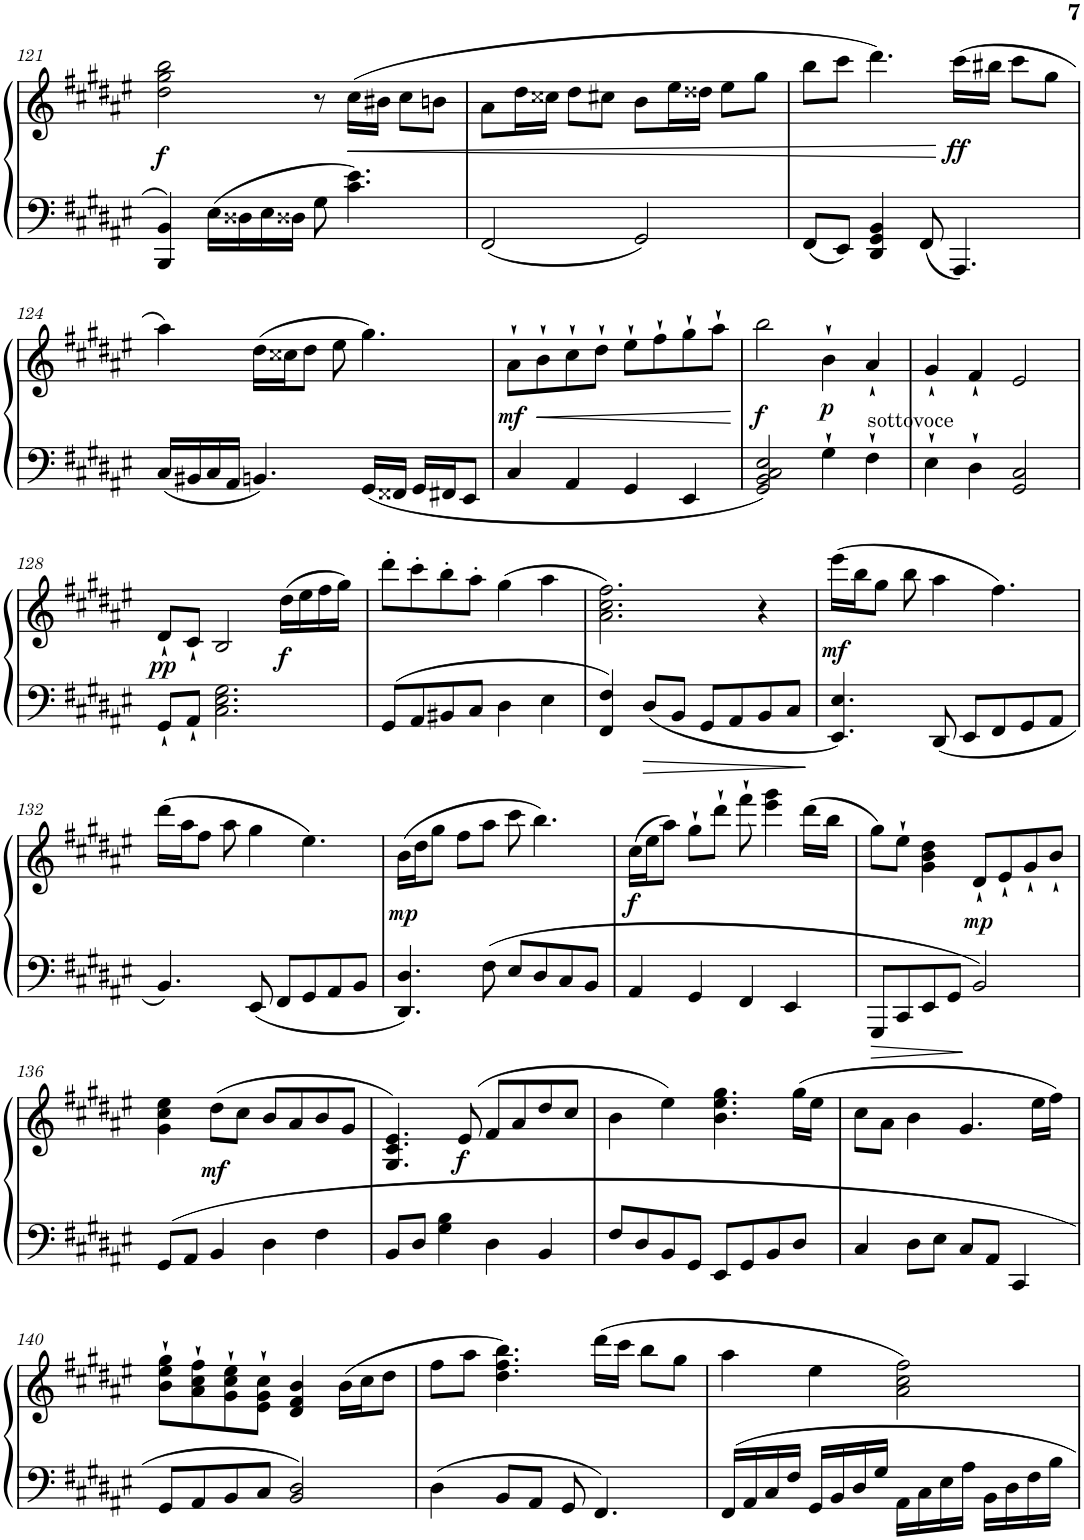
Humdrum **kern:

**kern	**kern	**dynam
*part1	*part1	*part1
*staff2	*staff1	*staff1/2
*I"Piano	*	*
*I'Pno.	*	*
!!LO:PB:g=z
*clefF4	*clefG2	*
*k[f#c#g#d#a#e#]	*k[f#c#g#d#a#e#]	*
*M4/4	*M4/4	*
=121	=121	=121
!	!	!LO:DY:b
4BBB/ 4BB/	2dd#\ 2gg#\ 2bb\	f
16E#\LL	.	.
16D##X\	.	.
16E#\	.	.
16D##X\JJ	.	.
8G#\	8r	.
!	!	!LO:HP:b
4.c#\ 4.e#\	(16cc#\LL	<
.	16b#X\JJ	.
.	8cc#\L	.
.	8bn\J	.
=122	=122	=122
2FF#/	8a#\L	.
.	16dd#\L	.
.	16cc##X\JJ	.
.	8dd#\L	.
.	8cc#X\J	.
2GG#/	8b\L	.
.	16ee#\L	.
.	16dd##X\JJ	.
.	8ee#\L	.
.	8gg#\J	.
=123	=123	=123
8FF#/L	8bb\L	.
8EE#/J	8ccc#\J	.
4DD#/ 4GG#/ 4BB/	4.ddd#\)	.
8FF#/	.	.
!	!	!LO:DY:n=1:b
4.AAA#/	(16ccc#\LL	[ ff
.	16bb#X\JJ	.
.	8ccc#\L	.
.	8gg#\J	.
!!LO:LB:g=z
=124	=124	=124
16C#/LL	4aa#\)	.
16BB#X/	.	.
16C#/	.	.
16AA#/JJ	.	.
4.BBn/	(16dd#\LL	.
.	16cc##X\J	.
.	8dd#\J	.
.	8ee#\	.
16GG#/LL	4.gg#\)	.
16FF##X/JJ	.	.
16GG#/LL	.	.
16FF#X/J	.	.
8EE#/J	.	.
=125	=125	=125
!	!	!LO:DY:b
4C#/	8a#`\L	mf
!	!	!LO:HP:b
.	8b`\	<
4AA#/	8cc#`\	.
.	8dd#`\J	.
4GG#/	8ee#`\L	.
.	8ff#`\	.
4EE#/	8gg#`\	.
.	8aa#`\J	.
.	.	[
=126	=126	=126
!	!	!LO:DY:b
2GG#/ 2BB/ 2C#/ 2E#/	2bb\	f
!	!	!LO:DY:b
4G#`\	4b`\	p
!	!LO:TX:b:t=sottovoce	!
4F#`\	4a#`/	.
=127	=127	=127
4E#`\	4g#`/	.
4D#`\	4f#`/	.
2GG#/ 2C#/	2e#/	.
!!LO:LB:g=z
=128	=128	=128
!	!	!LO:DY:b
8GG#`/L	8d#`/L	pp
8AA#`/J	8c#`/J	.
2.C#\ 2.E#\ 2.G#\	2B/	.
!	!	!LO:DY:b
.	(16dd#\LL	f
.	16ee#\	.
.	16ff#\	.
.	16gg#\JJ)	.
=129	=129	=129
8GG#/L	8ddd#'\L	.
8AA#/	8ccc#'\	.
8BB#X/	8bb'\	.
8C#/J	8aa#'\J	.
4D#\	(4gg#\	.
4E#\	4aa#\	.
=130	=130	=130
4FF#/ 4F#/	2.a#\ 2.cc#\ 2.ff#\)	.
8D#/L	.	.
8BB/J	.	.
8GG#/L	.	.
8AA#/	.	.
8BB/	4r	.
8C#/J	.	.
=131	=131	=131
!	!	!LO:DY:b
4.EE#/ 4.E#/	(16eee#\LL	mf
.	16bb\J	.
.	8gg#\J	.
.	8bb\	.
8DD#/	4aa#\	.
8EE#/L	.	.
8FF#/	4.ff#\)	.
8GG#/	.	.
8AA#/J	.	.
!!LO:LB:g=z
=132	=132	=132
4.BB/	(16ddd#\LL	.
.	16aa#\J	.
.	8ff#\J	.
.	8aa#\	.
8EE#/	4gg#\	.
8FF#/L	.	.
8GG#/	4.ee#\)	.
8AA#/	.	.
8BB/J	.	.
=133	=133	=133
!	!	!LO:DY:b
4.DD#/ 4.D#/	(16b\LL	mp
.	16dd#\J	.
.	8gg#\J	.
.	8ff#\L	.
8F#\	8aa#\J	.
8E#/L	8ccc#\	.
8D#/	4.bb\)	.
8C#/	.	.
8BB/J	.	.
=134	=134	=134
!	!	!LO:DY:b
4AA#/	(16cc#\LL	f
.	16ee#\J	.
.	8aa#\J)	.
4GG#/	8gg#`\L	.
.	8ddd#`\J	.
4FF#/	8fff#`\	.
.	4eee#\ 4ggg#\	.
4EE#/	.	.
.	(16ddd#\LL	.
.	16bb\JJ	.
=135	=135	=135
8GGG#/L	8gg#\L)	.
8CC#/	8ee#`\J	.
8EE#/	4g#\ 4b\ 4dd#\	.
8GG#/J	.	.
!	!	!LO:DY:b
2BB/	8d#`/L	mp
.	8e#`/	.
.	8g#`/	.
.	8b`/J	.
!!LO:LB:g=z
=136	=136	=136
8GG#/L	4g#\ 4cc#\ 4ee#\	.
8AA#/J	.	.
!	!	!LO:DY:b
4BB/	(8dd#\L	mf
.	8cc#\J	.
4D#\	8b/L	.
.	8a#/	.
4F#\	8b/	.
.	8g#/J	.
=137	=137	=137
8BB/L	4.G#/ 4.c#/ 4.e#/)	.
8D#/J	.	.
4G#\ 4B\	.	.
!	!	!LO:DY:b
.	(8e#/	f
4D#\	8f#/L	.
.	8a#/	.
4BB/	8dd#/	.
.	8cc#/J	.
=138	=138	=138
8F#/L	4b\	.
8D#/	.	.
8BB/	4ee#\)	.
8GG#/J	.	.
8EE#/L	4.b\ 4.ee#\ 4.gg#\	.
8GG#/	.	.
8BB/	.	.
8D#/J	(16gg#\LL	.
.	16ee#\JJ	.
=139	=139	=139
4C#/	8cc#\L	.
.	8a#\J	.
8D#\L	4b\	.
8E#\J	.	.
8C#/L	4.g#/	.
8AA#/J	.	.
4CC#/	.	.
.	16ee#\LL	.
.	16ff#\JJ)	.
!!LO:LB:g=z
=140	=140	=140
8GG#/L	8b\` 8ee#\` 8gg#\`L	.
8AA#/	8a#\` 8cc#\` 8ff#\`	.
8BB/	8g#\` 8cc#\` 8ee#\`	.
8C#/J	8e#\` 8g#\` 8cc#\`J	.
2BB/ 2D#/	4d#/ 4f#/ 4b/	.
.	(16b\LL	.
.	16cc#\J	.
.	8dd#\J	.
=141	=141	=141
4D#\	8ff#\L	.
.	8aa#\J	.
8BB/L	4.dd#\ 4.ff#\ 4.bb\)	.
8AA#/J	.	.
8GG#/	.	.
4.FF#/	(16ddd#\LL	.
.	16ccc#\JJ	.
.	8bb\L	.
.	8gg#\J	.
=142	=142	=142
16FF#/LL	4aa#\	.
16AA#/	.	.
16C#/	.	.
16F#/JJ	.	.
16GG#/LL	4ee#\	.
16BB/	.	.
16D#/	.	.
16G#/JJ	.	.
16AA#\LL	2a#\ 2cc#\ 2ff#\)	.
16C#\	.	.
16E#\	.	.
16A#\JJ	.	.
16BB\LL	.	.
16D#\	.	.
16F#\	.	.
16B\JJ	.	.
=	=	=
*-	*-	*-
